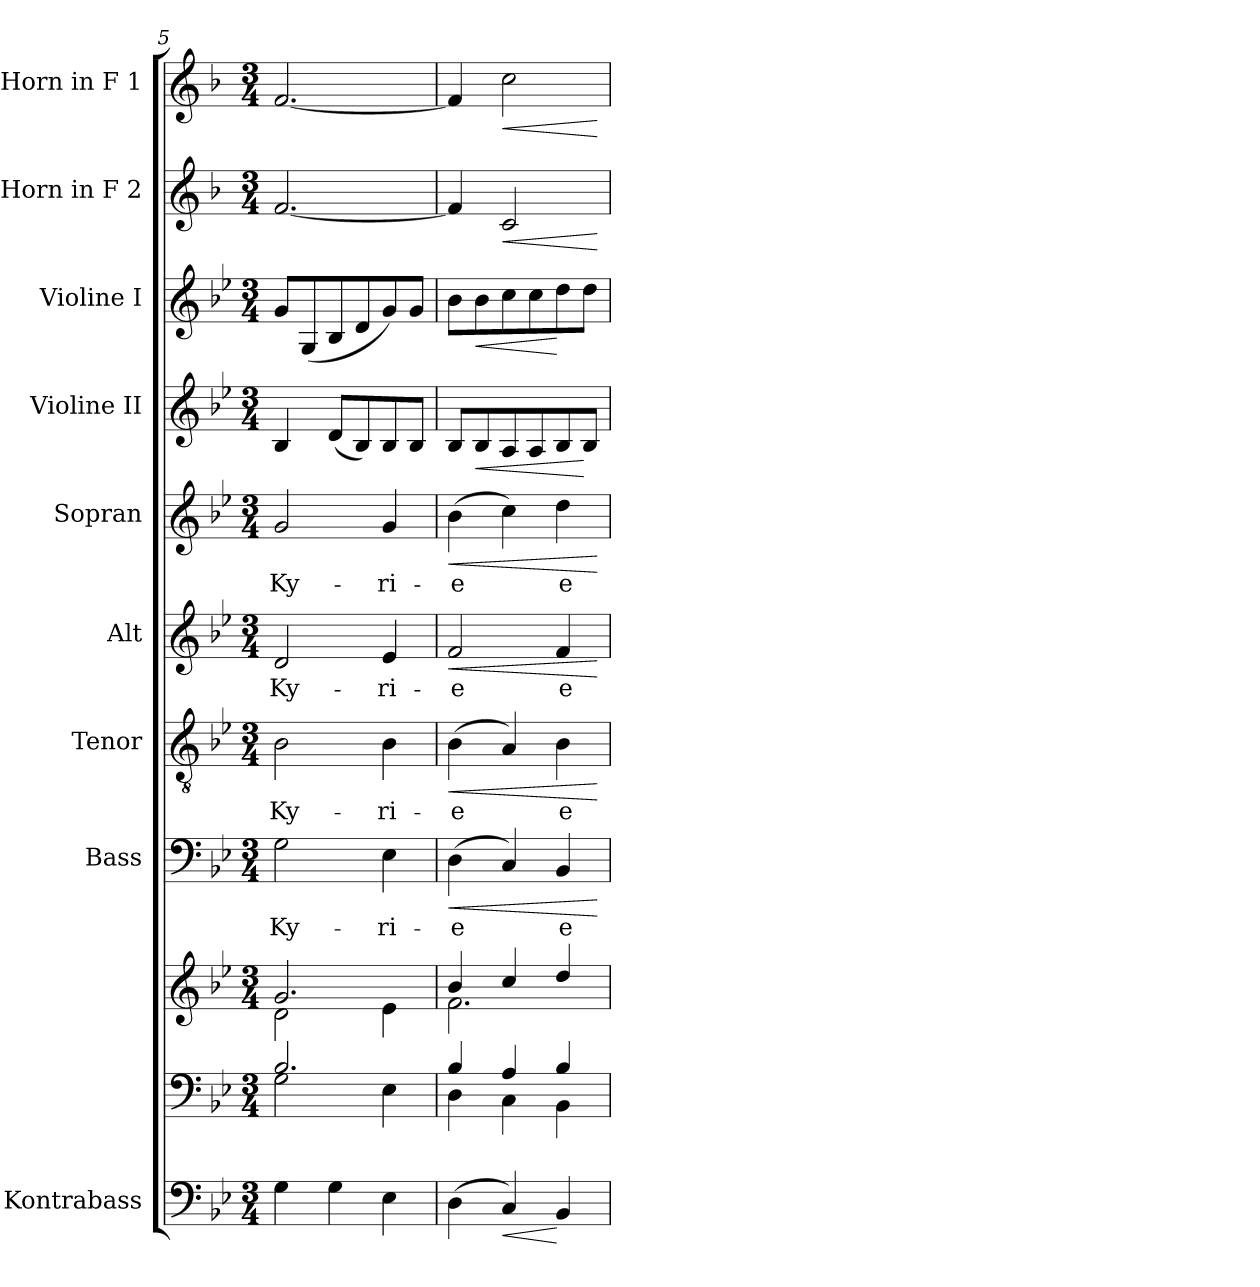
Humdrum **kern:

**kern	**dynam	**kern	**kern	**kern	**text	**dynam	**kern	**text	**dynam	**kern	**text	**dynam	**kern	**text	**dynam	**kern	**dynam	**kern	**dynam	**kern	**dynam	**kern	**dynam
*part10	*part10	*part9	*part9	*part8	*part8	*part8	*part7	*part7	*part7	*part6	*part6	*part6	*part5	*part5	*part5	*part4	*part4	*part3	*part3	*part2	*part2	*part1	*part1
*staff11	*staff11	*staff10	*staff9	*staff8	*staff8	*staff8	*staff7	*staff7	*staff7	*staff6	*staff6	*staff6	*staff5	*staff5	*staff5	*staff4	*staff4	*staff3	*staff3	*staff2	*staff2	*staff1	*staff1
*I"Kontrabass	*	*	*	*I"Bass	*	*	*I"Tenor	*	*	*I"Alt	*	*	*I"Sopran	*	*	*I"Violine II	*	*I"Violine I	*	*I"Horn in F 2	*	*I"Horn in F 1	*
*I'Kb.	*	*	*	*I'B.	*	*	*I'T.	*	*	*I'A.	*	*	*I'S.	*	*	*I'Vl. II	*	*I'Vl. I	*	*	*	*	*
*clefF4	*	*clefF4	*clefG2	*clefF4	*	*	*clefGv2	*	*	*clefG2	*	*	*clefG2	*	*	*clefG2	*	*clefG2	*	*clefG2	*	*clefG2	*
*ITrd7c12	*	*	*	*	*	*	*	*	*	*	*	*	*	*	*	*	*	*	*	*ITrd4c7	*	*ITrd4c7	*
*k[b-e-]	*	*k[b-e-]	*k[b-e-]	*k[b-e-]	*	*	*k[b-e-]	*	*	*k[b-e-]	*	*	*k[b-e-]	*	*	*k[b-e-]	*	*k[b-e-]	*	*k[b-e-]	*	*k[b-e-]	*
*B-:	*	*B-:	*B-:	*B-:	*	*	*B-:	*	*	*B-:	*	*	*B-:	*	*	*B-:	*	*B-:	*	*B-:	*	*B-:	*
*M3/4	*	*M3/4	*M3/4	*M3/4	*	*	*M3/4	*	*	*M3/4	*	*	*M3/4	*	*	*M3/4	*	*M3/4	*	*M3/4	*	*M3/4	*
=5	=5	=5	=5	=5	=5	=5	=5	=5	=5	=5	=5	=5	=5	=5	=5	=5	=5	=5	=5	=5	=5	=5	=5
*	*	*^	*^	*	*	*	*	*	*	*	*	*	*	*	*	*	*	*	*	*	*	*	*
!	!	!	!	!	!	!	!LO:LY:b	!	!	!LO:LY:b	!	!	!LO:LY:b	!	!	!LO:LY:b	!	!	!	!	!	!	!	!	!
4GG\	.	2.B-/	2G\	2.g/	2d\	2G\	Ky-	.	2B-\	Ky-	.	2d/	Ky-	.	2g/	Ky-	.	4B-/	.	8g/L	.	[2.B-/	.	[2.B-/	.
.	.	.	.	.	.	.	.	.	.	.	.	.	.	.	.	.	.	.	.	(<8G/	.	.	.	.	.
4GG\	.	.	.	.	.	.	.	.	.	.	.	.	.	.	.	.	.	(<8d/L	.	8B-/	.	.	.	.	.
.	.	.	.	.	.	.	.	.	.	.	.	.	.	.	.	.	.	8B-/)	.	8d/	.	.	.	.	.
!	!	!	!	!	!	!	!LO:LY:b	!	!	!LO:LY:b	!	!	!LO:LY:b	!	!	!LO:LY:b	!	!	!	!	!	!	!	!	!
4EE-\	.	.	4E-\	.	4e-\	4E-\	-ri-	.	4B-\	-ri-	.	4e-/	-ri-	.	4g/	-ri-	.	8B-/	.	8g/)	.	.	.	.	.
.	.	.	.	.	.	.	.	.	.	.	.	.	.	.	.	.	.	8B-/J	.	8g/J	.	.	.	.	.
=6	=6	=6	=6	=6	=6	=6	=6	=6	=6	=6	=6	=6	=6	=6	=6	=6	=6	=6	=6	=6	=6	=6	=6	=6	=6
!	!	!	!	!	!	!	!LO:LY:b	!LO:HP:b	!	!LO:LY:b	!LO:HP:b	!	!LO:LY:b	!LO:HP:b	!	!LO:LY:b	!LO:HP:b	!	!	!	!	!	!	!	!
(>4DD\	.	4B-/	4D\	4b-/	2.f\	(>4D\	-e	<	(>4B-\	-e	<	2f/	-e	<	(>4b-\	-e	<	8B-/L	.	8b-\L	.	4B-/]	.	4B-/]	.
!	!	!	!	!	!	!	!	!	!	!	!	!	!	!	!	!	!	!	!LO:HP:b	!	!LO:HP:b	!	!	!	!
.	.	.	.	.	.	.	.	.	.	.	.	.	.	.	.	.	.	8B-/	<	8b-\	<	.	.	.	.
!	!LO:HP:b	!	!	!	!	!	!	!	!	!	!	!	!	!	!	!	!	!	!	!	!	!	!LO:HP:b	!	!LO:HP:b
4CC/)	<	4A/	4C\	4cc/	.	4C/)	.	.	4A/)	.	.	.	.	.	4cc\)	.	.	8A/	.	8cc\	.	2F/	<	2f\	<
.	.	.	.	.	.	.	.	.	.	.	.	.	.	.	.	.	.	8A/	.	8cc\	.	.	.	.	.
!	!	!	!	!	!	!	!LO:LY:b	!	!	!LO:LY:b	!	!	!LO:LY:b	!	!	!LO:LY:b	!	!	!	!	!	!	!	!	!
4BBB-/	[	4B-/	4BB-\	4dd/	.	4BB-/	e-	.	4B-\	e-	.	4f/	e-	.	4dd\	e-	.	8B-/	.	8dd\	[	.	.	.	.
.	.	.	.	.	.	.	.	.	.	.	.	.	.	.	.	.	.	8B-/J	[	8dd\J	.	.	.	.	.
*	*	*v	*v	*	*	*	*	*	*	*	*	*	*	*	*	*	*	*	*	*	*	*	*	*	*
*	*	*	*v	*v	*	*	*	*	*	*	*	*	*	*	*	*	*	*	*	*	*	*	*	*
.	.	.	.	.	.	[	.	.	[	.	.	[	.	.	[	.	.	.	.	.	[	.	[
=	=	=	=	=	=	=	=	=	=	=	=	=	=	=	=	=	=	=	=	=	=	=	=
*-	*-	*-	*-	*-	*-	*-	*-	*-	*-	*-	*-	*-	*-	*-	*-	*-	*-	*-	*-	*-	*-	*-	*-
